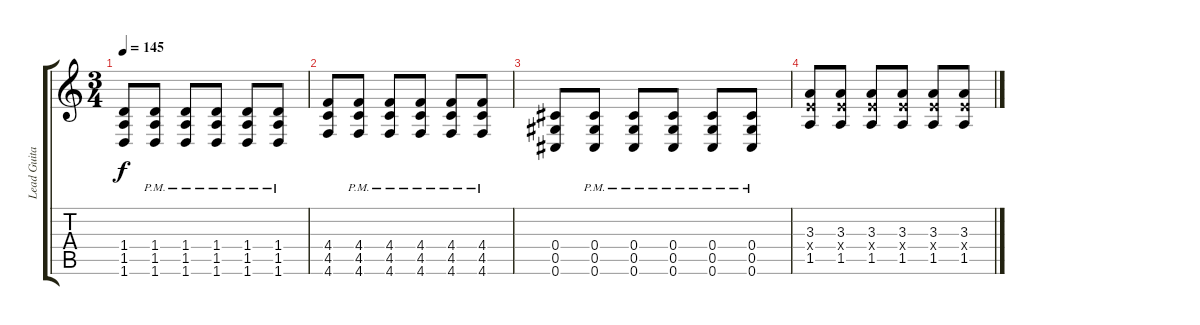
\track ("Lead Guitar" "Lead Guita") {instrument distortionguitar}
\staff {score tabs}
\tuning (Eb4 Bb3 Gb3 Db3 Ab2 Db2) {hide}
\ts (3 4)
\tempo 145
\clef g2
\ks c
(1.4 1.5 1.6).8{dy f volume 0} (1.4{pm} 1.5{pm} 1.6{pm}).8 (1.4{pm} 1.5{pm} 1.6{pm}).8 (1.4{pm} 1.5{pm} 1.6{pm}).8 (1.4{pm} 1.5{pm} 1.6{pm}).8 (1.4{pm} 1.5{pm} 1.6{pm}).8 |
(4.4 4.5 4.6).8 (4.4{pm} 4.5{pm} 4.6{pm}).8 (4.4{pm} 4.5{pm} 4.6{pm}).8 (4.4{pm} 4.5{pm} 4.6{pm}).8 (4.4{pm} 4.5{pm} 4.6{pm}).8 (4.4{pm} 4.5{pm} 4.6{pm}).8 |
(0.4 0.5 0.6).8 (0.4{pm} 0.5{pm} 0.6{pm}).8 (0.4{pm} 0.5{pm} 0.6{pm}).8 (0.4{pm} 0.5{pm} 0.6{pm}).8 (0.4{pm} 0.5{pm} 0.6{pm}).8 (0.4{pm} 0.5{pm} 0.6{pm}).8 |
(3.3 3.4{x} 1.5).8 (3.3 3.4{x} 1.5).8 (3.3 3.4{x} 1.5).8 (3.3 3.4{x} 1.5).8 (3.3 3.4{x} 1.5).8 (3.3 3.4{x} 1.5).8
